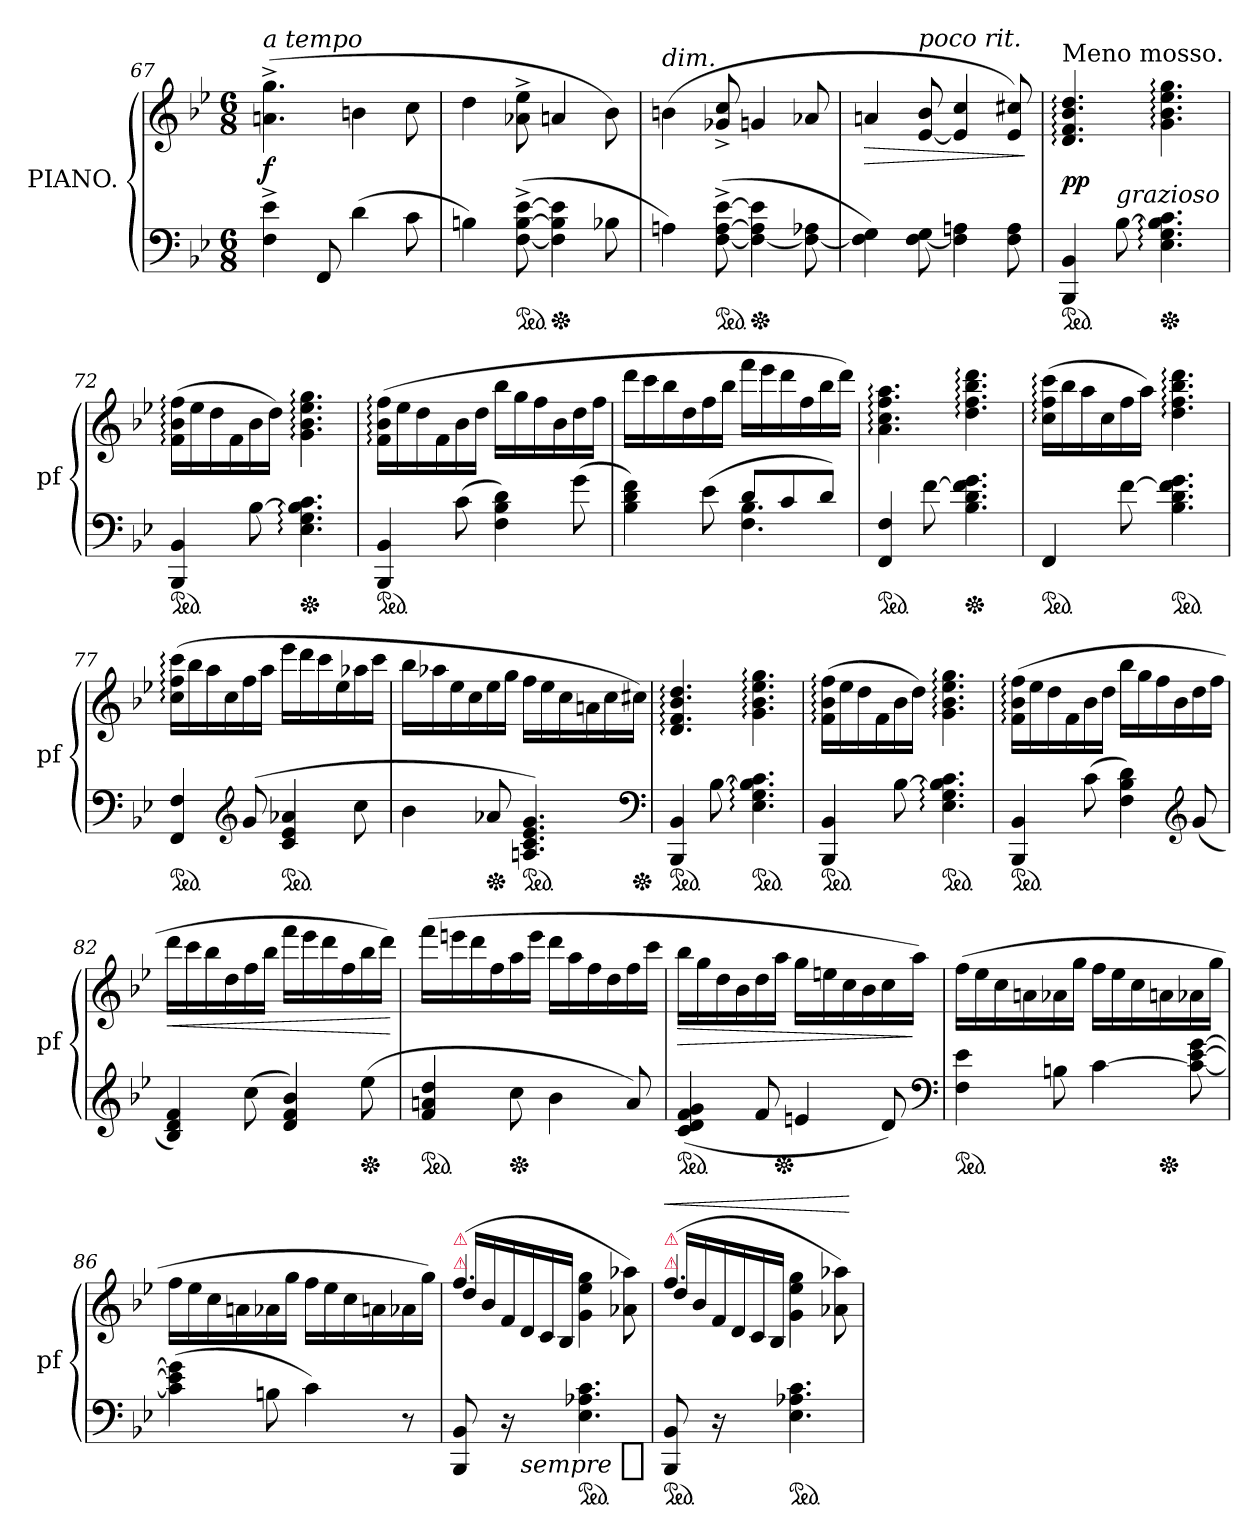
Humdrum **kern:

**kern	**kern	**dynam
*part1	*part1	*part1
*staff2	*staff1	*staff1/2
*I"PIANO.	*	*
*I'pf	*	*
*clefF4	*clefG2	*
*k[b-e-]	*k[b-e-]	*
*g:	*g:	*
*M6/8	*M6/8	*
=67	=67	=67
!	!LO:TX:a:i:t=a tempo	!
4F^>\ 4e-^>\	(>4.an^>\ 4.gg^>\	f
8FF/	.	.
(>4d\	4bn\	.
8c\	8cc\	.
=68	=68	=68
4Bn\)	4dd\	.
*ped	*	*
(>[8F^>\ [8B^>\ [8e-^>\	8a-X^>\ 8ee-^>\	.
*Xped	*	*
4F]\ 4B]\ 4e-]\	4an/	.
8B-X\	8b-\)	.
=69	=69	=69
!	!LO:TX:a:i:t=dim.	!
4An\)	(4bn\	.
*ped	*	*
(>[8F^\ [8A^\ [8e-^\	8g-X^</ 8cc^</	.
*Xped	*	*
4F_\ 4A]\ 4e-]\	4gn/	.
8F_\ 8A-X\	8a-X/	.
=70	=70	=70
!	!	!LO:HP:b
4F]\ 4G\)	4an/	>
!	!LO:TX:a:i:t=poco rit.	!
[8F\ 8G\	[8e-/ 8b-/	.
4F]\ 4An\	4e-]/ 4cc/	.
8F\ 8A\	8e-/ 8cc#X/)	.
.	.	]
=71	=71	=71
!	!LO:TX:a:t=Meno mosso.	!
*ped	*	*
4BBB-/ 4BB-/	4.d:/ 4.f:/ 4.b-:/ 4.dd:/	pp
!LO:TX:a:i:t=grazioso	!	!
[8B-\	.	.
*Xped	*	*
4.E-:\ 4.G:\ 4.B-]:\ 4.c:\	4.g:\ 4.b-:\ 4.ee-:\ 4.gg:\	.
=72	=72	=72
*ped	*	*
4BBB-/ 4BB-/	(>16f:\ 16b-:\ 16ff:\LL	.
.	16ee-\	.
.	16dd\	.
.	16f\	.
[8B-\	16b-\	.
.	16dd\JJ)	.
*Xped	*	*
4.E-:\ 4.G:\ 4.B-]:\ 4.c:\	4.g:\ 4.b-:\ 4.ee-:\ 4.gg:\	.
=73	=73	=73
*ped	*	*
4BBB-/ 4BB-/	(>16f:\ 16b-:\ 16ff:\LL	.
.	16ee-\	.
.	16dd\	.
.	16f\	.
(>8c\	16b-\	.
.	16dd\JJ	.
4F\ 4B-\ 4d\)	16bb-\LL	.
.	16gg\	.
.	16ff\	.
.	16b-\	.
(>8g\	16dd\	.
.	16ff\JJ	.
=74	=74	=74
*^	*	*
4B-\ 4d\ 4f\)	4ryy	16ddd\LL	.
.	.	16ccc\	.
.	.	16bb-\	.
.	.	16dd\	.
(>8e-\	8ryy	16ff\	.
.	.	16bb-\JJ	.
8d/L	4.F\ 4.B-\	16fff\LL	.
.	.	16eee-\	.
8c/	.	16ddd\	.
.	.	16ff\	.
8d/J)	.	16bb-\	.
.	.	16ddd\JJ)	.
*v	*v	*	*
=75	=75	=75
*ped	*	*
4FF/ 4F/	4.a:\ 4.cc:\ 4.ff:\ 4.aa:\	.
[8f\	.	.
*Xped	*	*
4.B-\ 4.d\ 4.f]\ 4.g\	4.dd:\ 4.ff:\ 4.bb-:\ 4.ddd:\	.
=76	=76	=76
*ped	*	*
4FF/	(>16cc:\ 16ff:\ 16ccc:\LL	.
.	16bb-\	.
.	16aa\	.
.	16cc\	.
[8f\	16ff\	.
.	16aa\JJ)	.
*ped	*	*
4.B-\ 4.d\ 4.f]\ 4.g\	4.dd:\ 4.ff:\ 4.bb-:\ 4.ddd:\	.
=77	=77	=77
*ped	*	*
4FF/ 4F/	(>16cc:\ 16ff:\ 16ccc:\LL	.
.	16bb-\	.
.	16aa\	.
.	16cc\	.
*clefG2	*	*
(>8g/	16ff\	.
.	16aa\JJ	.
*ped	*	*
4c/ 4e-/ 4a-X/	16eee-\LL	.
.	16ddd\	.
.	16ccc\	.
.	16ee-\	.
8cc\	16aa-X\	.
.	16ccc\JJ	.
=78	=78	=78
4b-\	16bb-\LL	.
.	16aa-X\	.
.	16ee-\	.
.	16cc\	.
*Xped	*	*
8a-X/	16ee-\	.
.	16gg\JJ	.
*ped	*	*
4.An/ 4.c/ 4.e-/ 4.g/)	16ff\LL	.
.	16ee-\	.
.	16cc\	.
.	16an\	.
.	16cc\	.
*Xped	*	*
.	16cc#X\JJ)	.
*clefF4	*	*
=79	=79	=79
*ped	*	*
4BBB-/ 4BB-/	4.d:/ 4.f:/ 4.b-:/ 4.dd:/	.
[8B-\	.	.
*ped	*	*
4.E-:\ 4.G:\ 4.B-]:\ 4.c:\	4.g:\ 4.b-:\ 4.ee-:\ 4.gg:\	.
=80	=80	=80
*ped	*	*
4BBB-/ 4BB-/	(>16f:\ 16b-:\ 16ff:\LL	.
.	16ee-\	.
.	16dd\	.
.	16f\	.
[8B-\	16b-\	.
.	16dd\JJ)	.
*ped	*	*
4.E-:\ 4.G:\ 4.B-]:\ 4.c:\	4.g:\ 4.b-:\ 4.ee-:\ 4.gg:\	.
=81	=81	=81
*ped	*	*
4BBB-/ 4BB-/	(>16f:\ 16b-:\ 16ff:\LL	.
.	16ee-\	.
.	16dd\	.
.	16f\	.
(>8c\	16b-\	.
.	16dd\JJ	.
4F\ 4B-\ 4d\)	16bb-\LL	.
.	16gg\	.
.	16ff\	.
.	16b-\	.
*clefG2	*	*
(>8g/	16dd\	.
.	16ff\JJ	.
=82	=82	=82
!	!	!LO:HP:b
4B-/ 4d/ 4f/)	16ddd\LL	<
.	16ccc\	.
.	16bb-\	.
.	16dd\	.
(>8cc\	16ff\	.
.	16bb-\JJ	.
4d/ 4f/ 4b-/)	16fff\LL	.
.	16eee-\	.
.	16ddd\	.
.	16ff\	.
*Xped	*	*
(>8ee-\	16bb-\	.
.	16ddd\JJ)	.
.	.	[
=83	=83	=83
*ped	*	*
4f/ 4an/ 4dd/	(>16fff\LL	.
.	16eeen\	.
.	16ddd\	.
.	16ff\	.
*Xped	*	*
8cc\	16aa\	.
.	16eee\JJ	.
4b-\	16ddd\LL	.
.	16aa\	.
.	16ff\	.
.	16dd\	.
8a/)	16ff\	.
.	16ccc\JJ	.
=84	=84	=84
!	!	!LO:HP:b
*ped	*	*
(<4c/ 4d/ 4f/ 4g/	16bb-\LL	>
.	16gg\	.
.	16dd\	.
.	16b-\	.
8f/	16dd\	.
*Xped	*	*
.	16aa\JJ	.
4en/	16gg\LL	.
.	16een\	.
.	16cc\	.
.	16b-\	.
8d/)	16cc\	.
.	16aa\JJ)	]
*clefF4	*	*
=85	=85	=85
*ped	*	*
4F\ 4e-\	(>16ff\LL	.
.	16ee-\	.
.	16cc\	.
.	16an\	.
8Bn\	16a-X\	.
.	16gg\JJ	.
[<4c\	16ff\LL	.
.	16ee-\	.
.	16cc\	.
*Xped	*	*
.	16an\	.
8c_\ [8e-\ [8g\	16a-X\	.
.	16gg\JJ	.
=86	=86	=86
(>4c]\ 4e-]\ 4g]\	16ff\LL	.
.	16ee-\	.
.	16cc\	.
.	16an\	.
8Bn\	16a-X\	.
.	16gg\JJ	.
4c\)	16ff\LL	.
.	16ee-\	.
.	16cc\	.
.	16an\	.
8r	16a-X\	.
.	16gg\JJ)	.
=87	=87	=87
*	*^	*
!	!LO:TX:a:color=crimson:t=⚠	!	!
!	!LO:TX:a:color=crimson:t=⚠	!	!
8BBB-/ 8BB-/	(>4.ff/	16dd\LL	.
.	.	16b-\	.
16r	.	16f\	.
!	!	!	!LO:DY:b=2:t=sempre %s
16ryy	.	16d/	p
16ryy	.	16c/	.
16ryy	.	16B-/JJ	.
*ped	*	*	*
4.E-\ 4.A-X\ 4.c\	4g\ 4ee-\ 4gg\	4.ryy	.
.	8a-X\ 8aa-X\)	.	.
=88	=88	=88	=88
!	!LO:TX:a:color=crimson:t=⚠	!	!
!	!LO:TX:a:color=crimson:t=⚠	!	!
!	!	!	!LO:HP:a
*ped	*	*	*
8BBB-/ 8BB-/	(>4.ff/	16dd\LL	<
.	.	16b-\	.
16r	.	16f\	.
16ryy	.	16d/	.
16ryy	.	16c/	.
16ryy	.	16B-/JJ	.
*ped	*	*	*
4.E-\ 4.A-X\ 4.c\	4g\ 4ee-\ 4gg\	4.ryy	.
.	8a-X\ 8aa-X\)	.	.
*	*v	*v	*
.	.	[
=	=	=
*-	*-	*-
